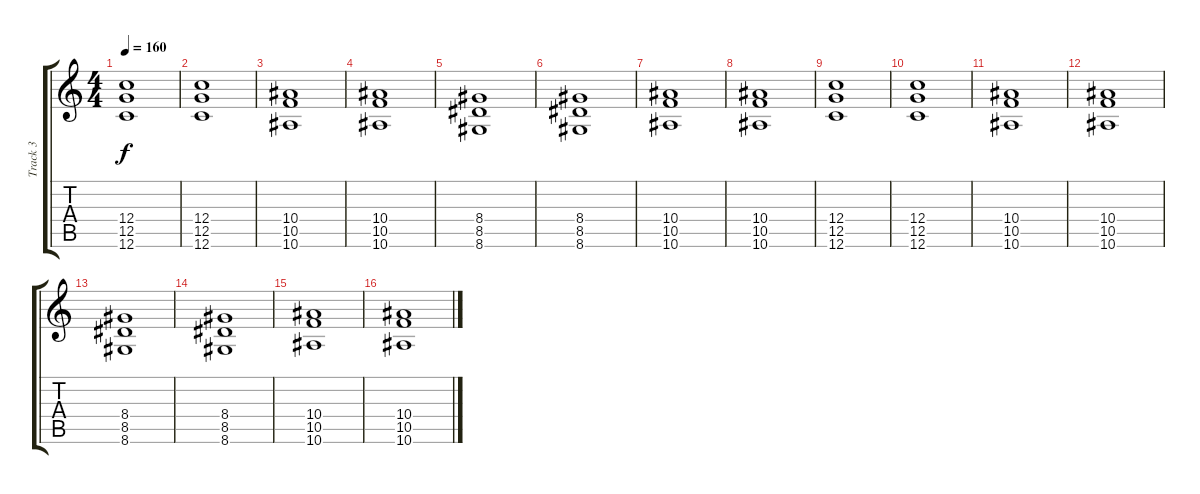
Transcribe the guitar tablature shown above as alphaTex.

\track ("Track 3" "Track 3") {instrument distortionguitar}
\staff {score tabs}
\tuning (D4 A3 F3 C3 G2 C2) {hide}
\ts (4 4)
\tempo 160
\clef g2
\ks c
(12.4 12.5 12.6).1{dy f} |
(12.4 12.5 12.6).1 |
(10.4 10.5 10.6).1 |
(10.4 10.5 10.6).1 |
(8.4 8.5 8.6).1 |
(8.4 8.5 8.6).1 |
(10.4 10.5 10.6).1 |
(10.4 10.5 10.6).1 |
(12.4 12.5 12.6).1 |
(12.4 12.5 12.6).1 |
(10.4 10.5 10.6).1 |
(10.4 10.5 10.6).1 |
(8.4 8.5 8.6).1 |
(8.4 8.5 8.6).1 |
(10.4 10.5 10.6).1 |
(10.4 10.5 10.6).1
